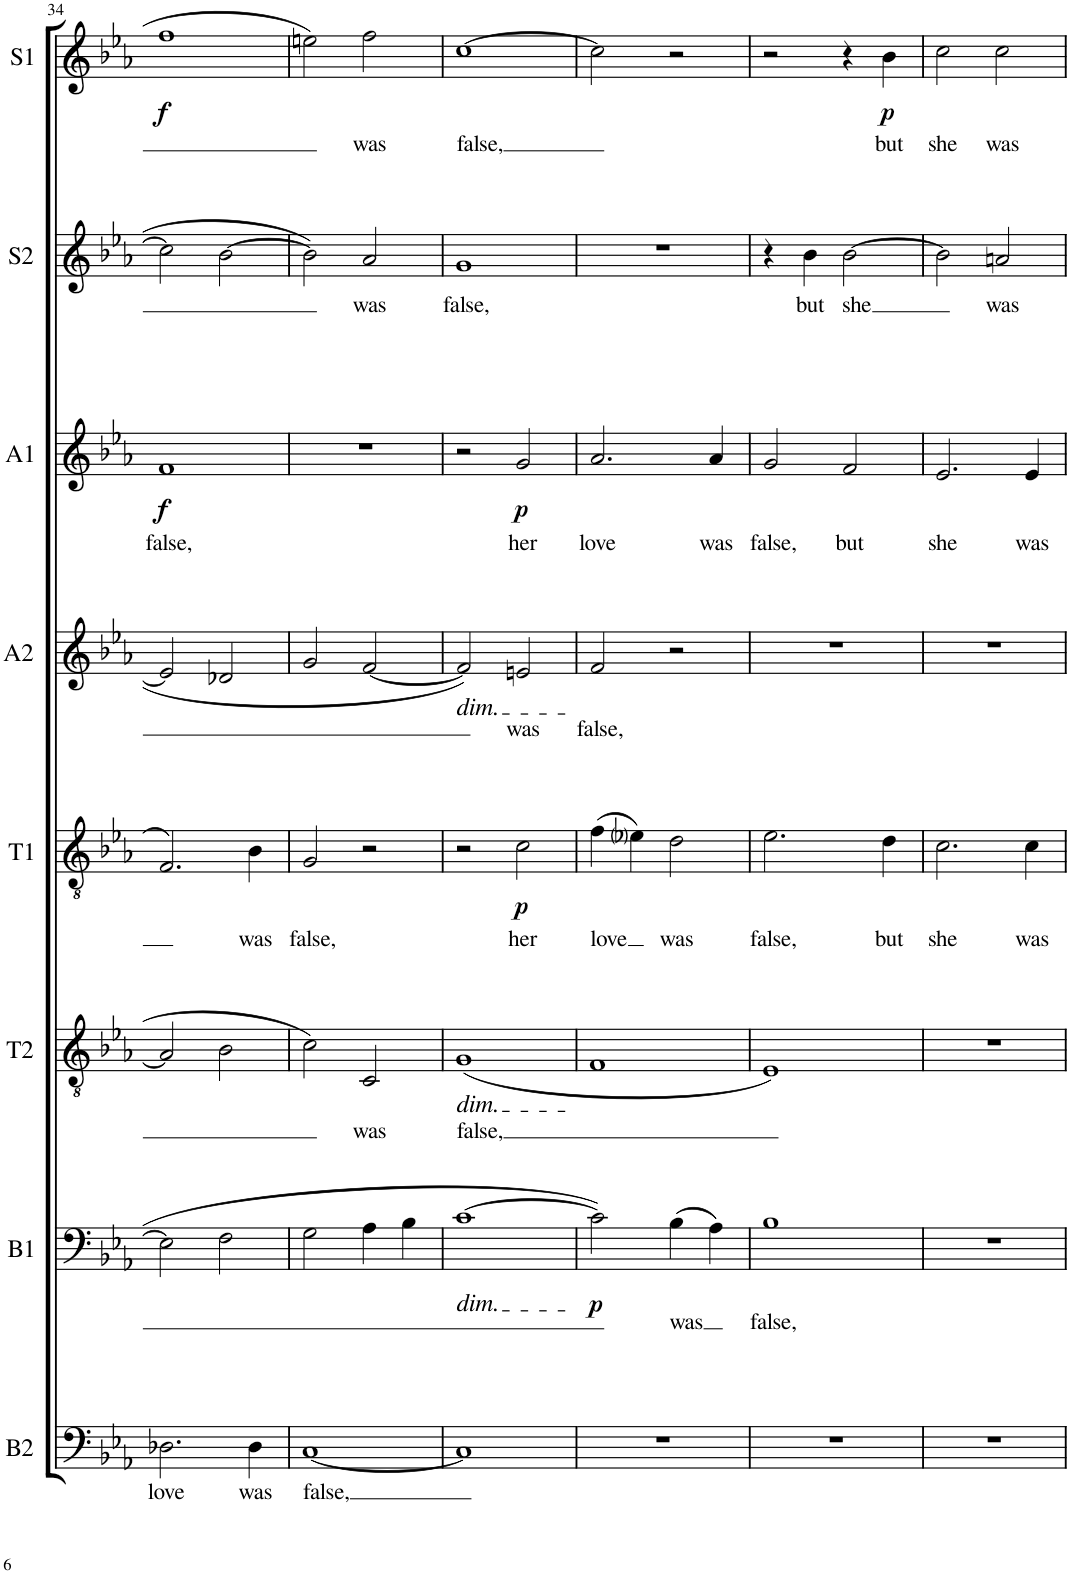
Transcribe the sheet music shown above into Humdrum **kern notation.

**kern	**text	**kern	**text	**dynam	**kern	**text	**kern	**text	**dynam	**kern	**text	**kern	**text	**dynam	**kern	**text	**kern	**text	**dynam
*part8	*part8	*part7	*part7	*part7	*part6	*part6	*part5	*part5	*part5	*part4	*part4	*part3	*part3	*part3	*part2	*part2	*part1	*part1	*part1
*staff8	*staff8	*staff7	*staff7	*staff7	*staff6	*staff6	*staff5	*staff5	*staff5	*staff4	*staff4	*staff3	*staff3	*staff3	*staff2	*staff2	*staff1	*staff1	*staff1
*I"Bass 2	*	*I"Bass 1	*	*	*I"Tenor 2	*	*I"Tenor 1	*	*	*I"Alt 2	*	*I"Alt 1	*	*	*I"Sopran 2	*	*I"Sopran 1	*	*
*I'B2	*	*I'B1	*	*	*I'T2	*	*I'T1	*	*	*I'A2	*	*I'A1	*	*	*I'S2	*	*I'S1	*	*
!!LO:PB:g=z
*clefF4	*	*clefF4	*	*	*clefGv2	*	*clefGv2	*	*	*clefG2	*	*clefG2	*	*	*clefG2	*	*clefG2	*	*
*k[b-e-a-]	*	*k[b-e-a-]	*	*	*k[b-e-a-]	*	*k[b-e-a-]	*	*	*k[b-e-a-]	*	*k[b-e-a-]	*	*	*k[b-e-a-]	*	*k[b-e-a-]	*	*
*E-:	*	*E-:	*	*	*E-:	*	*E-:	*	*	*E-:	*	*E-:	*	*	*E-:	*	*E-:	*	*
*M2/2	*	*M2/2	*	*	*M2/2	*	*M2/2	*	*	*M2/2	*	*M2/2	*	*	*M2/2	*	*M2/2	*	*
*met(c|)	*	*met(c|)	*	*	*met(c|)	*	*met(c|)	*	*	*met(c|)	*	*met(c|)	*	*	*met(c|)	*	*met(c|)	*	*
=34	=34	=34	=34	=34	=34	=34	=34	=34	=34	=34	=34	=34	=34	=34	=34	=34	=34	=34	=34
!	!LO:LY:b	!	!	!	!	!	!	!	!	!	!	!	!LO:LY:b	!LO:DY:b	!	!	!	!	!LO:DY:b
2.D-X\	love	2E-\]	.	.	2A-/]	.	2.F/	.	.	2e-/]	.	1f	false,	f	2cc\]	.	1ff	.	f
.	.	2F\	.	.	2B-\	.	.	.	.	2d-X/	.	.	.	.	[2b-\	.	.	.	.
!	!LO:LY:b	!	!	!	!	!	!	!LO:LY:b	!	!	!	!	!	!	!	!	!	!	!
4D-\	was	.	.	.	.	.	4B-\	was	.	.	.	.	.	.	.	.	.	.	.
=35	=35	=35	=35	=35	=35	=35	=35	=35	=35	=35	=35	=35	=35	=35	=35	=35	=35	=35	=35
!	!LO:LY:b	!	!	!	!	!	!	!LO:LY:b	!	!	!	!	!	!	!	!	!	!	!
[1C	false,	2G\	.	.	2c\	.	2G/	false,	.	2g/	.	1r	.	.	2b-\]	.	2een\	.	.
!	!	!	!	!	!	!LO:LY:b	!	!	!	!	!	!	!	!	!	!LO:LY:b	!	!LO:LY:b	!
.	.	4A-\	.	.	2C/	was	2r	.	.	[2f/	.	.	.	.	2a-/	was	2ff\	was	.
.	.	4B-\	.	.	.	.	.	.	.	.	.	.	.	.	.	.	.	.	.
=36	=36	=36	=36	=36	=36	=36	=36	=36	=36	=36	=36	=36	=36	=36	=36	=36	=36	=36	=36
!	!	!	!	!	!	!	!	!	!	!LO:TX:b:i:t=dim.	!	!	!	!	!	!	!	!	!
!	!	!	!	!	!LO:TX:b:i:t=dim.	!	!	!	!	!	!	!	!	!	!	!	!	!	!
!	!	!LO:TX:b:i:t=dim.	!	!	!	!	!	!	!	!	!	!	!	!	!	!	!	!	!
!	!	!	!	!	!	!LO:LY:b	!	!	!	!	!	!	!	!	!	!LO:LY:b	!	!LO:LY:b	!
1C]	.	[1c	.	.	(1G	false,	2r	.	.	2f/]	.	2r	.	.	1g	false,	[1cc	false,	.
!	!	!	!	!	!	!	!	!LO:LY:b	!LO:DY:b	!	!LO:LY:b	!	!LO:LY:b	!LO:DY:b	!	!	!	!	!
.	.	.	.	.	.	.	2c\	her	p	2en/	was	2g/	her	p	.	.	.	.	.
=37	=37	=37	=37	=37	=37	=37	=37	=37	=37	=37	=37	=37	=37	=37	=37	=37	=37	=37	=37
!	!	!	!	!LO:DY:b	!	!	!	!LO:LY:b	!	!	!LO:LY:b	!	!LO:LY:b	!	!	!	!	!	!
1r	.	2c\]	.	p	1F	.	(4f\	love	.	2f/	false,	2.a-/	love	.	1r	.	2cc\]	.	.
.	.	.	.	.	.	.	4e-i\)	.	.	.	.	.	.	.	.	.	.	.	.
!	!	!	!LO:LY:b	!	!	!	!	!LO:LY:b	!	!	!	!	!	!	!	!	!	!	!
.	.	(4B-\	was	.	.	.	2d\	was	.	2r	.	.	.	.	.	.	2r	.	.
!	!	!	!	!	!	!	!	!	!	!	!	!	!LO:LY:b	!	!	!	!	!	!
.	.	4A-\)	.	.	.	.	.	.	.	.	.	4a-/	was	.	.	.	.	.	.
=38	=38	=38	=38	=38	=38	=38	=38	=38	=38	=38	=38	=38	=38	=38	=38	=38	=38	=38	=38
!	!	!	!LO:LY:b	!	!	!	!	!LO:LY:b	!	!	!	!	!LO:LY:b	!	!	!	!	!	!
1r	.	1B-	false,	.	1E-)	.	2.e-\	false,	.	1r	.	2g/	false,	.	4r	.	2r	.	.
!	!	!	!	!	!	!	!	!	!	!	!	!	!	!	!	!LO:LY:b	!	!	!
.	.	.	.	.	.	.	.	.	.	.	.	.	.	.	4b-\	but	.	.	.
!	!	!	!	!	!	!	!	!	!	!	!	!	!LO:LY:b	!	!	!LO:LY:b	!	!	!
.	.	.	.	.	.	.	.	.	.	.	.	2f/	but	.	[2b-\	she	4r	.	.
!	!	!	!	!	!	!	!	!LO:LY:b	!	!	!	!	!	!	!	!	!	!LO:LY:b	!LO:DY:b
.	.	.	.	.	.	.	4d\	but	.	.	.	.	.	.	.	.	4b-\	but	p
=39	=39	=39	=39	=39	=39	=39	=39	=39	=39	=39	=39	=39	=39	=39	=39	=39	=39	=39	=39
!	!	!	!	!	!	!	!	!LO:LY:b	!	!	!	!	!LO:LY:b	!	!	!	!	!LO:LY:b	!
1r	.	1r	.	.	1r	.	2.c\	she	.	1r	.	2.e-/	she	.	2b-\]	.	2cc\	she	.
!	!	!	!	!	!	!	!	!	!	!	!	!	!	!	!	!LO:LY:b	!	!LO:LY:b	!
.	.	.	.	.	.	.	.	.	.	.	.	.	.	.	2an/	was	2cc\	was	.
!	!	!	!	!	!	!	!	!LO:LY:b	!	!	!	!	!LO:LY:b	!	!	!	!	!	!
.	.	.	.	.	.	.	4c\	was	.	.	.	4e-/	was	.	.	.	.	.	.
=	=	=	=	=	=	=	=	=	=	=	=	=	=	=	=	=	=	=	=
*-	*-	*-	*-	*-	*-	*-	*-	*-	*-	*-	*-	*-	*-	*-	*-	*-	*-	*-	*-
